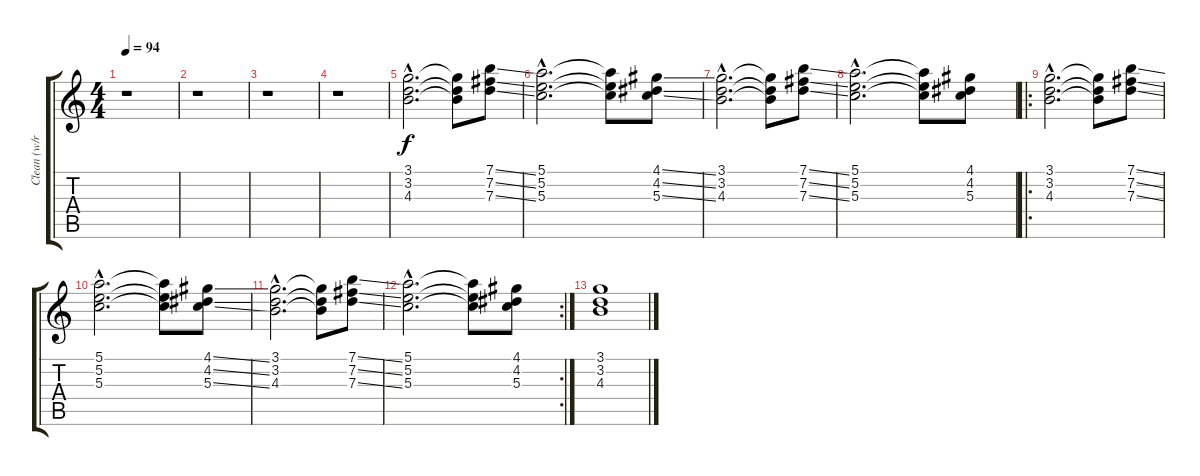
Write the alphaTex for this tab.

\track ("Clean (w/reverb)" "Clean (w/r") {instrument electricguitarclean}
\staff {score tabs}
\tuning (E4 B3 G3 D3 A2 E2) {hide}
\ts (4 4)
\tempo 94
\clef g2
\ks c
r.1{dy f} |
r.1 |
r.1 |
r.1 |
(3.1{hac} 3.2{hac} 4.3{hac}).2{d} (3.1{t} 3.2{t} 4.3{t}).8 (7.1{ss} 7.2{ss} 7.3{ss}).8 |
(5.1{hac} 5.2{hac} 5.3{hac}).2{d} (5.1{t} 5.2{t} 5.3{t}).8 (4.1{ss} 4.2{ss} 5.3{ss}).8 |
(3.1{hac} 3.2{hac} 4.3{hac}).2{d} (3.1{t} 3.2{t} 4.3{t}).8 (7.1{ss} 7.2{ss} 7.3{ss}).8 |
(5.1{hac} 5.2{hac} 5.3{hac}).2{d} (5.1{t} 5.2{t} 5.3{t}).8 (4.1 4.2 5.3).8 |
\ro
(3.1{hac} 3.2{hac} 4.3{hac}).2{d} (3.1{t} 3.2{t} 4.3{t}).8 (7.1{ss} 7.2{ss} 7.3{ss}).8 |
(5.1{hac} 5.2{hac} 5.3{hac}).2{d} (5.1{t} 5.2{t} 5.3{t}).8 (4.1{ss} 4.2{ss} 5.3{ss}).8 |
(3.1{hac} 3.2{hac} 4.3{hac}).2{d} (3.1{t} 3.2{t} 4.3{t}).8 (7.1{ss} 7.2{ss} 7.3{ss}).8 |
\rc 2
(5.1{hac} 5.2{hac} 5.3{hac}).2{d} (5.1{t} 5.2{t} 5.3{t}).8 (4.1 4.2 5.3).8 |
(3.1 3.2 4.3).1
